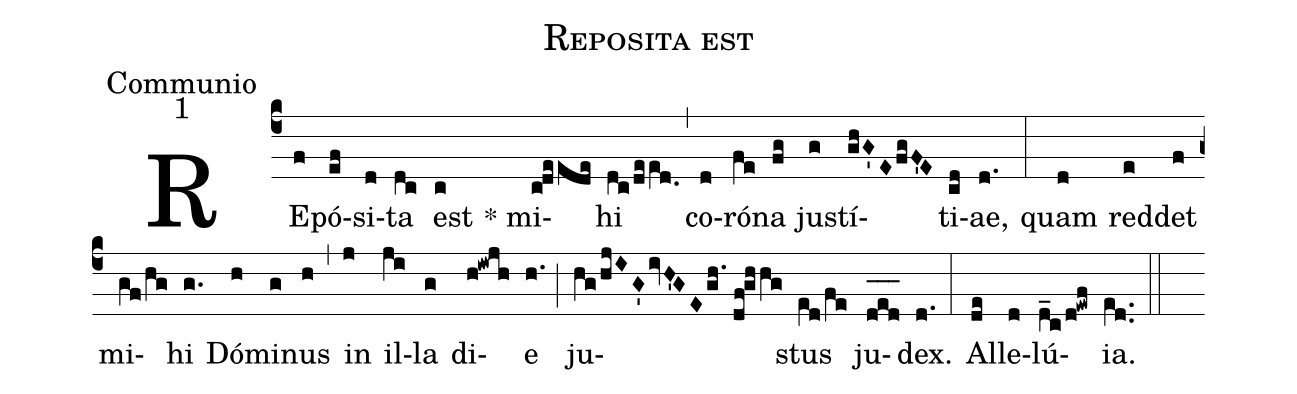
name:Reposita est;
office-part:Communio;
mode:1;
%%
(c4) RE(f)pó(ef)si(d)ta(dc) est(c) * mi(cdeede)hi(dc/dee[ll:1]d.0) (,) co(d)ró(fe)na(fg) ju(g)stí(ghG'EfgF'E)ti(cd)ae,(d.) (:) quam(d) red(e)det(f) mi(gf/hg)hi(g.) Dó(h)mi(g)nus(h) (,) in(j) il(ji)la(g) di(h!iwjh)e(h.) (;) ju(hg/hjIG'ivH'GEgh.//df!ghhg)stus(e[ll:1]d/fe) ju(d_[oh:h]e_[oh:h]d_[oh:h])dex.(d.) (:) Al(de)le(d)lú(d_c/d!ewf){ia}.(e[ll:1]d..) (::)
